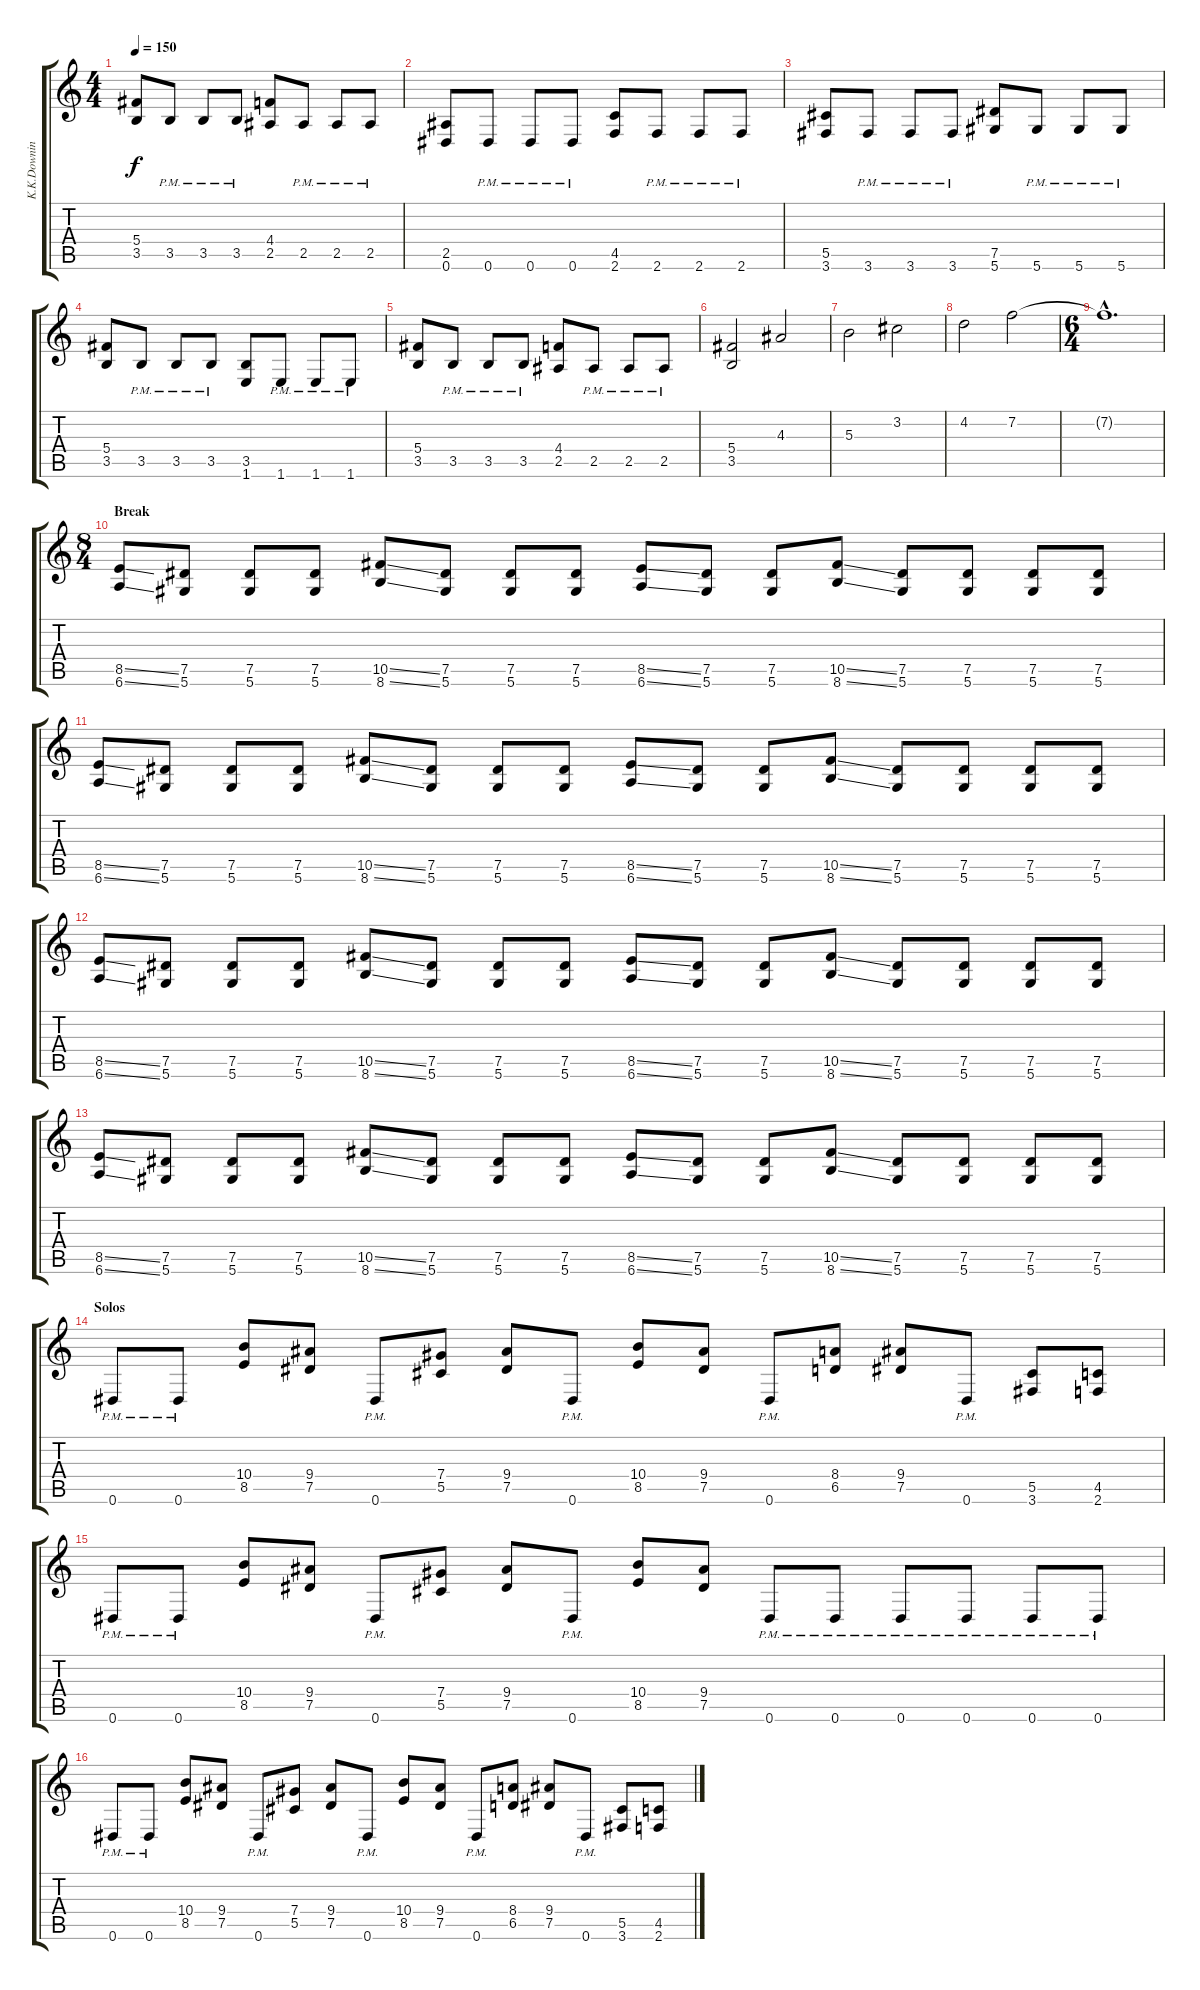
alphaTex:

\track ("K.K.Downing" "K.K.Downin") {instrument distortionguitar}
\staff {score tabs}
\tuning (Eb4 Bb3 Gb3 Db3 Ab2 Eb2) {hide}
\ts (4 4)
\tempo 150
\clef g2
\ks c
(5.4 3.5).8{dy f} 3.5{pm}.8 3.5{pm}.8 3.5{pm}.8 (4.4 2.5).8 2.5{pm}.8 2.5{pm}.8 2.5{pm}.8 |
(2.5 0.6).8 0.6{pm}.8 0.6{pm}.8 0.6{pm}.8 (4.5 2.6).8 2.6{pm}.8 2.6{pm}.8 2.6{pm}.8 |
(5.5 3.6).8 3.6{pm}.8 3.6{pm}.8 3.6{pm}.8 (7.5 5.6).8 5.6{pm}.8 5.6{pm}.8 5.6{pm}.8 |
(5.4 3.5).8 3.5{pm}.8 3.5{pm}.8 3.5{pm}.8 (3.5 1.6).8 1.6{pm}.8 1.6{pm}.8 1.6{pm}.8 |
(5.4 3.5).8 3.5{pm}.8 3.5{pm}.8 3.5{pm}.8 (4.4 2.5).8 2.5{pm}.8 2.5{pm}.8 2.5{pm}.8 |
(5.4 3.5).2 4.3.2 |
5.3.2 3.2.2 |
4.2.2 7.2.2 |
\ts (6 4)
7.2{hac t}.1{d} |
\ts (8 4)
\section ("" "Break")
(8.5{ss} 6.6{ss}).8 (7.5 5.6).8 (7.5 5.6).8 (7.5 5.6).8 (10.5{ss} 8.6{ss}).8 (7.5 5.6).8 (7.5 5.6).8 (7.5 5.6).8 (8.5{ss} 6.6{ss}).8 (7.5 5.6).8 (7.5 5.6).8 (10.5{ss} 8.6{ss}).8 (7.5 5.6).8 (7.5 5.6).8 (7.5 5.6).8 (7.5 5.6).8 |
(8.5{ss} 6.6{ss}).8 (7.5 5.6).8 (7.5 5.6).8 (7.5 5.6).8 (10.5{ss} 8.6{ss}).8 (7.5 5.6).8 (7.5 5.6).8 (7.5 5.6).8 (8.5{ss} 6.6{ss}).8 (7.5 5.6).8 (7.5 5.6).8 (10.5{ss} 8.6{ss}).8 (7.5 5.6).8 (7.5 5.6).8 (7.5 5.6).8 (7.5 5.6).8 |
(8.5{ss} 6.6{ss}).8 (7.5 5.6).8 (7.5 5.6).8 (7.5 5.6).8 (10.5{ss} 8.6{ss}).8 (7.5 5.6).8 (7.5 5.6).8 (7.5 5.6).8 (8.5{ss} 6.6{ss}).8 (7.5 5.6).8 (7.5 5.6).8 (10.5{ss} 8.6{ss}).8 (7.5 5.6).8 (7.5 5.6).8 (7.5 5.6).8 (7.5 5.6).8 |
(8.5{ss} 6.6{ss}).8 (7.5 5.6).8 (7.5 5.6).8 (7.5 5.6).8 (10.5{ss} 8.6{ss}).8 (7.5 5.6).8 (7.5 5.6).8 (7.5 5.6).8 (8.5{ss} 6.6{ss}).8 (7.5 5.6).8 (7.5 5.6).8 (10.5{ss} 8.6{ss}).8 (7.5 5.6).8 (7.5 5.6).8 (7.5 5.6).8 (7.5 5.6).8 |
\section ("" "Solos")
0.6{pm}.8 0.6{pm}.8 (10.4 8.5).8 (9.4 7.5).8 0.6{pm}.8 (7.4 5.5).8 (9.4 7.5).8 0.6{pm}.8 (10.4 8.5).8 (9.4 7.5).8 0.6{pm}.8 (8.4 6.5).8 (9.4 7.5).8 0.6{pm}.8 (5.5 3.6).8 (4.5 2.6).8 |
0.6{pm}.8 0.6{pm}.8 (10.4 8.5).8 (9.4 7.5).8 0.6{pm}.8 (7.4 5.5).8 (9.4 7.5).8 0.6{pm}.8 (10.4 8.5).8 (9.4 7.5).8 0.6{pm}.8 0.6{pm}.8 0.6{pm}.8 0.6{pm}.8 0.6{pm}.8 0.6{pm}.8 |
0.6{pm}.8 0.6{pm}.8 (10.4 8.5).8 (9.4 7.5).8 0.6{pm}.8 (7.4 5.5).8 (9.4 7.5).8 0.6{pm}.8 (10.4 8.5).8 (9.4 7.5).8 0.6{pm}.8 (8.4 6.5).8 (9.4 7.5).8 0.6{pm}.8 (5.5 3.6).8 (4.5 2.6).8
